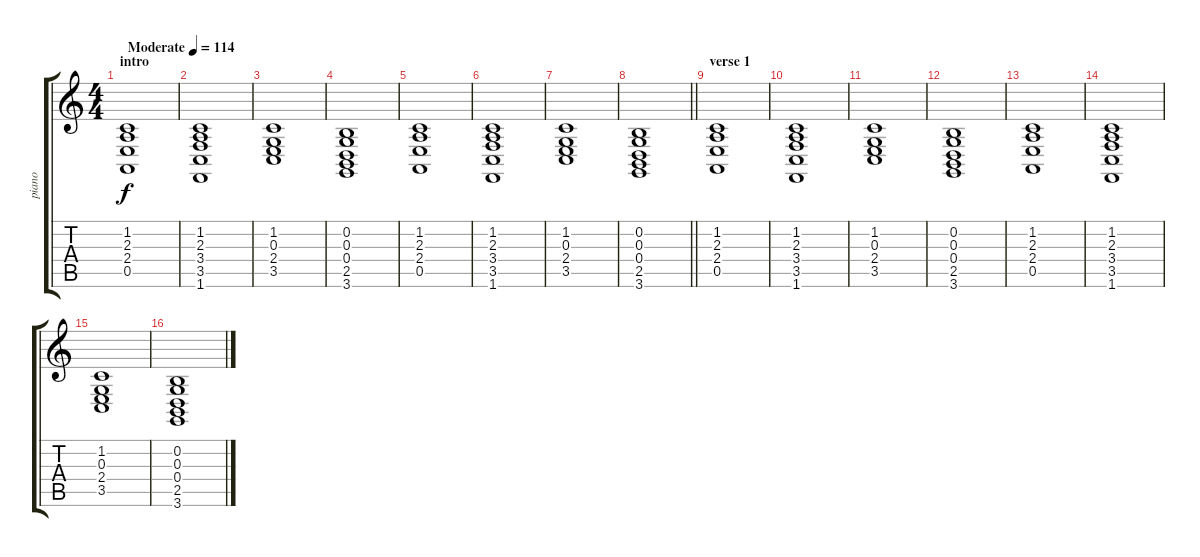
\track ("piano" "piano") {instrument fx4atmosphere}
\staff {score tabs}
\tuning (E4 B3 G3 D3 A2 E2) {hide}
\ts (4 4)
\section ("" "intro")
\tempo (114 "Moderate")
\clef g2
\ks c
(1.2 2.3 2.4 0.5).1{dy f instrument fx4atmosphere} |
(1.2 2.3 3.4 3.5 1.6).1 |
(1.2 0.3 2.4 3.5).1 |
(0.2 0.3 0.4 2.5 3.6).1 |
(1.2 2.3 2.4 0.5).1 |
(1.2 2.3 3.4 3.5 1.6).1 |
(1.2 0.3 2.4 3.5).1 |
\barLineRight lightlight
(0.2 0.3 0.4 2.5 3.6).1 |
\section ("" "verse 1")
(1.2 2.3 2.4 0.5).1 |
(1.2 2.3 3.4 3.5 1.6).1 |
(1.2 0.3 2.4 3.5).1 |
(0.2 0.3 0.4 2.5 3.6).1 |
(1.2 2.3 2.4 0.5).1 |
(1.2 2.3 3.4 3.5 1.6).1 |
(1.2 0.3 2.4 3.5).1 |
(0.2 0.3 0.4 2.5 3.6).1
